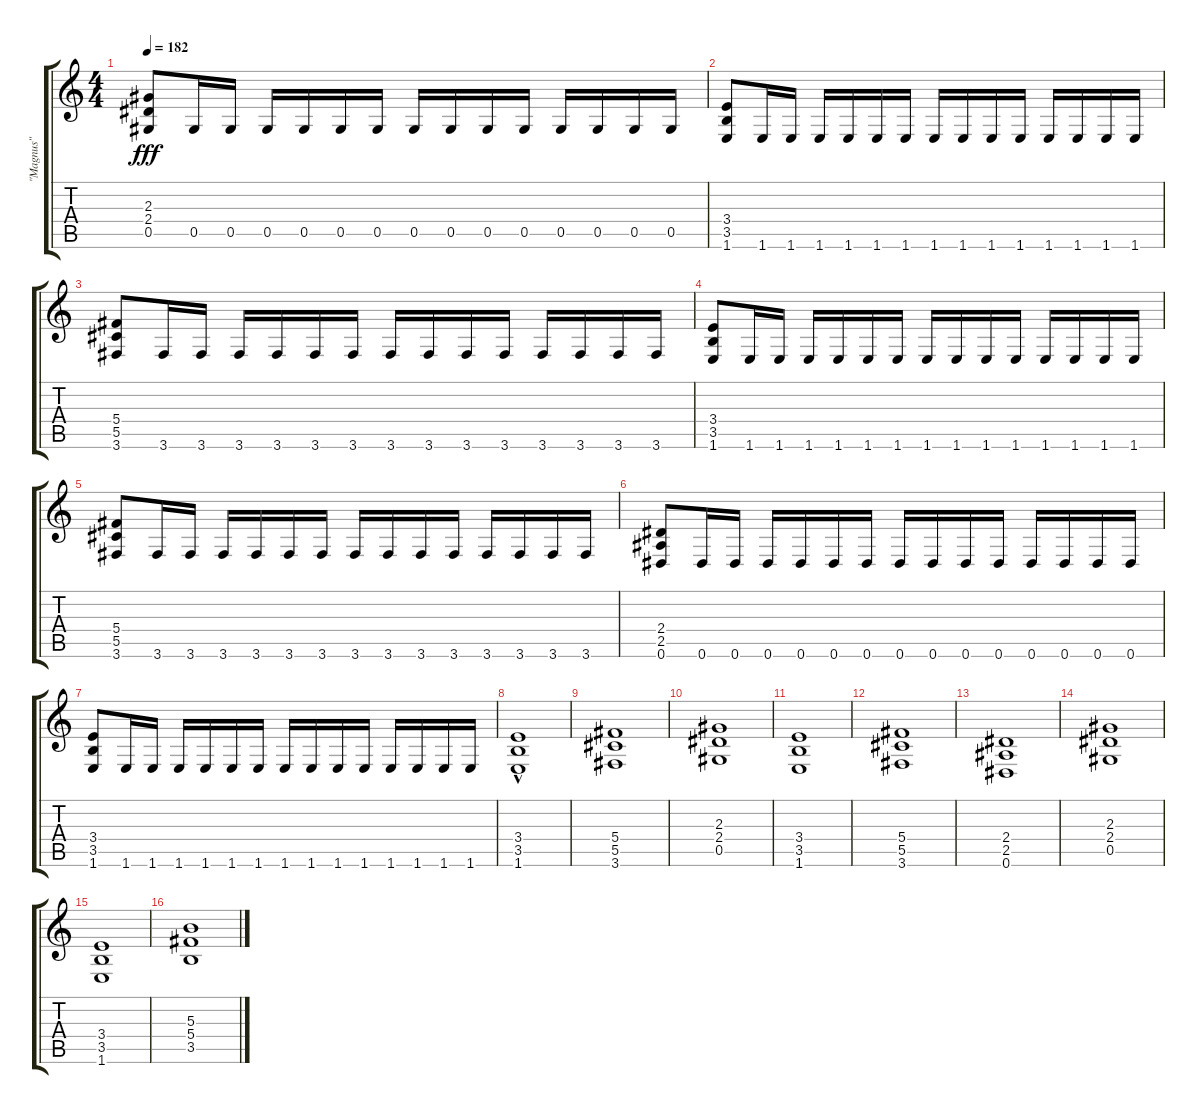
\track ("\"Magnus\"" "\"Magnus\"") {instrument distortionguitar}
\staff {score tabs}
\tuning (Eb4 Bb3 Gb3 Db3 Ab2 Eb2) {hide}
\ts (4 4)
\tempo 182
\clef g2
\ks c
(2.3 2.4 0.5).8{dy fff} 0.5.16 0.5.16 0.5.16 0.5.16 0.5.16 0.5.16 0.5.16 0.5.16 0.5.16 0.5.16 0.5.16 0.5.16 0.5.16 0.5.16 |
(3.4 3.5 1.6).8 1.6.16 1.6.16 1.6.16 1.6.16 1.6.16 1.6.16 1.6.16 1.6.16 1.6.16 1.6.16 1.6.16 1.6.16 1.6.16 1.6.16 |
(5.4 5.5 3.6).8 3.6.16 3.6.16 3.6.16 3.6.16 3.6.16 3.6.16 3.6.16 3.6.16 3.6.16 3.6.16 3.6.16 3.6.16 3.6.16 3.6.16 |
(3.4 3.5 1.6).8 1.6.16 1.6.16 1.6.16 1.6.16 1.6.16 1.6.16 1.6.16 1.6.16 1.6.16 1.6.16 1.6.16 1.6.16 1.6.16 1.6.16 |
(5.4 5.5 3.6).8 3.6.16 3.6.16 3.6.16 3.6.16 3.6.16 3.6.16 3.6.16 3.6.16 3.6.16 3.6.16 3.6.16 3.6.16 3.6.16 3.6.16 |
(2.4 2.5 0.6).8 0.6.16 0.6.16 0.6.16 0.6.16 0.6.16 0.6.16 0.6.16 0.6.16 0.6.16 0.6.16 0.6.16 0.6.16 0.6.16 0.6.16 |
(3.4 3.5 1.6).8 1.6.16 1.6.16 1.6.16 1.6.16 1.6.16 1.6.16 1.6.16 1.6.16 1.6.16 1.6.16 1.6.16 1.6.16 1.6.16 1.6.16 |
(3.4{hac} 3.5 1.6).1 |
(5.4 5.5 3.6).1 |
(2.3 2.4 0.5).1 |
(3.4 3.5 1.6).1 |
(5.4 5.5 3.6).1 |
(2.4 2.5 0.6).1 |
(2.3 2.4 0.5).1 |
(3.4 3.5 1.6).1 |
(5.3 5.4 3.5).1
